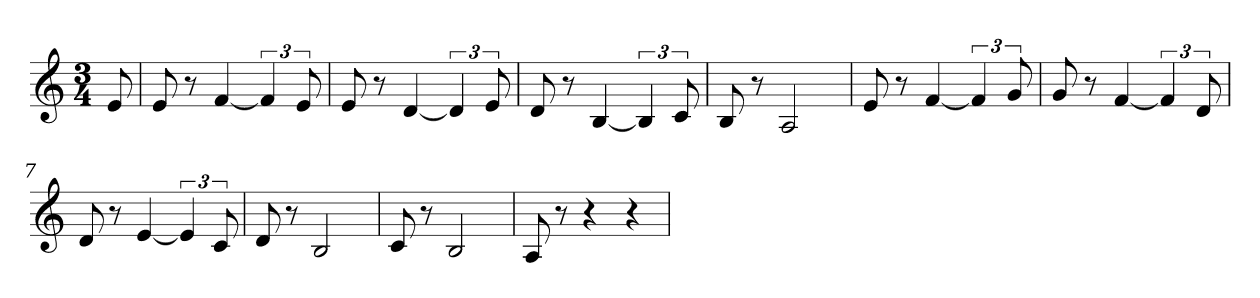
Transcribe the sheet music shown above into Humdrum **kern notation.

**kern
*part1
*staff1
*clefG2
*k[]
*M3/4
*MM133
=
8e
=1
8e
8r
[4f
6f]
12e
=2
8e
8r
[4d
6d]
12e
=3
8d
8r
[4B
6B]
12c
=4
8B
8r
2A
=5
8e
8r
[4f
6f]
12g
=6
8g
8r
[4f
6f]
12d
=7
8d
8r
[4e
6e]
12c
=8
8d
8r
2B
=9
8c
8r
2B
=10
8A
8r
4r
4r
=
*-
